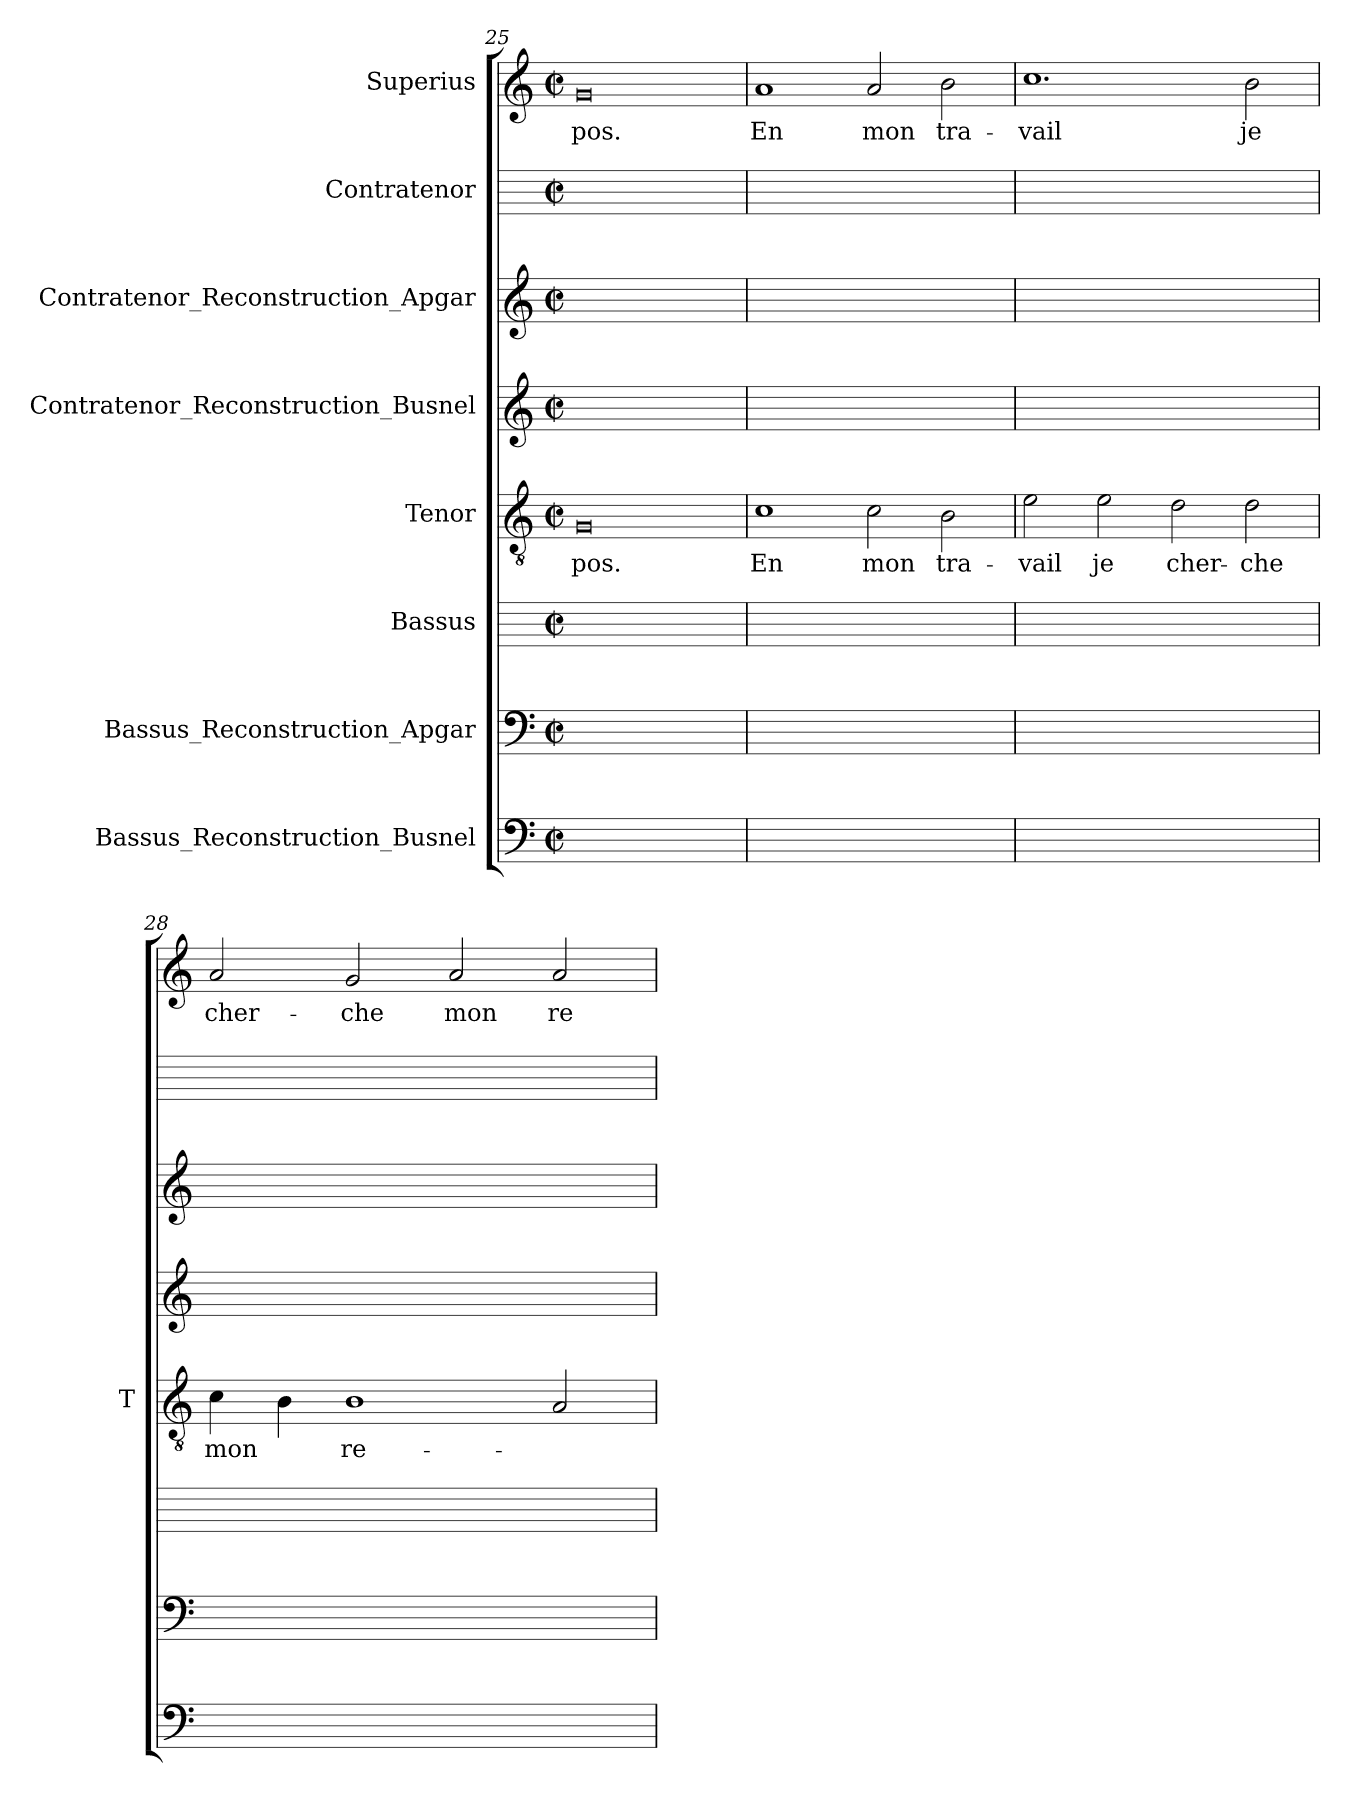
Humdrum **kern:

**kern	**kern	**kern	**kern	**text	**kern	**kern	**kern	**kern	**text
*part8	*part7	*part6	*part5	*part5	*part4	*part3	*part2	*part1	*part1
*staff8	*staff7	*staff6	*staff5	*staff5	*staff4	*staff3	*staff2	*staff1	*staff1
*I"Bassus_Reconstruction_Busnel	*I"Bassus_Reconstruction_Apgar	*I"Bassus	*I"Tenor	*	*I"Contratenor_Reconstruction_Busnel	*I"Contratenor_Reconstruction_Apgar	*I"Contratenor	*I"Superius	*
*	*	*	*I'T	*	*	*	*	*	*
*clefF4	*clefF4	*	*clefGv2	*	*clefG2	*clefG2	*	*clefG2	*
*k[]	*k[]	*	*k[]	*	*k[]	*k[]	*	*k[]	*
*C:	*C:	*	*C:	*	*C:	*C:	*	*C:	*
*M2/2	*M2/2	*M2/2	*M2/2	*	*M2/2	*M2/2	*M2/2	*M2/2	*
*met(c|)	*met(c|)	*met(c|)	*met(c|)	*	*met(c|)	*met(c|)	*met(c|)	*met(c|)	*
=25	=25	=25	=25	=25	=25	=25	=25	=25	=25
0ryy	0ryy	0ryy	0G	-pos.	0ryy	0ryy	0ryy	0g	-pos.
=26	=26	=26	=26	=26	=26	=26	=26	=26	=26
0ryy	0ryy	0ryy	1c	-En	0ryy	0ryy	0ryy	1a	-En
.	.	.	2c	-mon	.	.	.	2a	-mon
.	.	.	2B	tra-	.	.	.	2b	tra-
=27	=27	=27	=27	=27	=27	=27	=27	=27	=27
0ryy	0ryy	0ryy	2e	-vail	0ryy	0ryy	0ryy	1.cc	-vail
.	.	.	2e	-je	.	.	.	.	.
.	.	.	2d	cher-	.	.	.	.	.
.	.	.	2d	-che	.	.	.	2b	-je
!!LO:PB:g=z
=28	=28	=28	=28	=28	=28	=28	=28	=28	=28
0ryy	0ryy	0ryy	4c	-mon	0ryy	0ryy	0ryy	2a	cher-
.	.	.	4B	.	.	.	.	.	.
.	.	.	1B	re-	.	.	.	2g	-che
.	.	.	.	.	.	.	.	2a	-mon
.	.	.	2A	.	.	.	.	2a	re-
=	=	=	=	=	=	=	=	=	=
*-	*-	*-	*-	*-	*-	*-	*-	*-	*-
